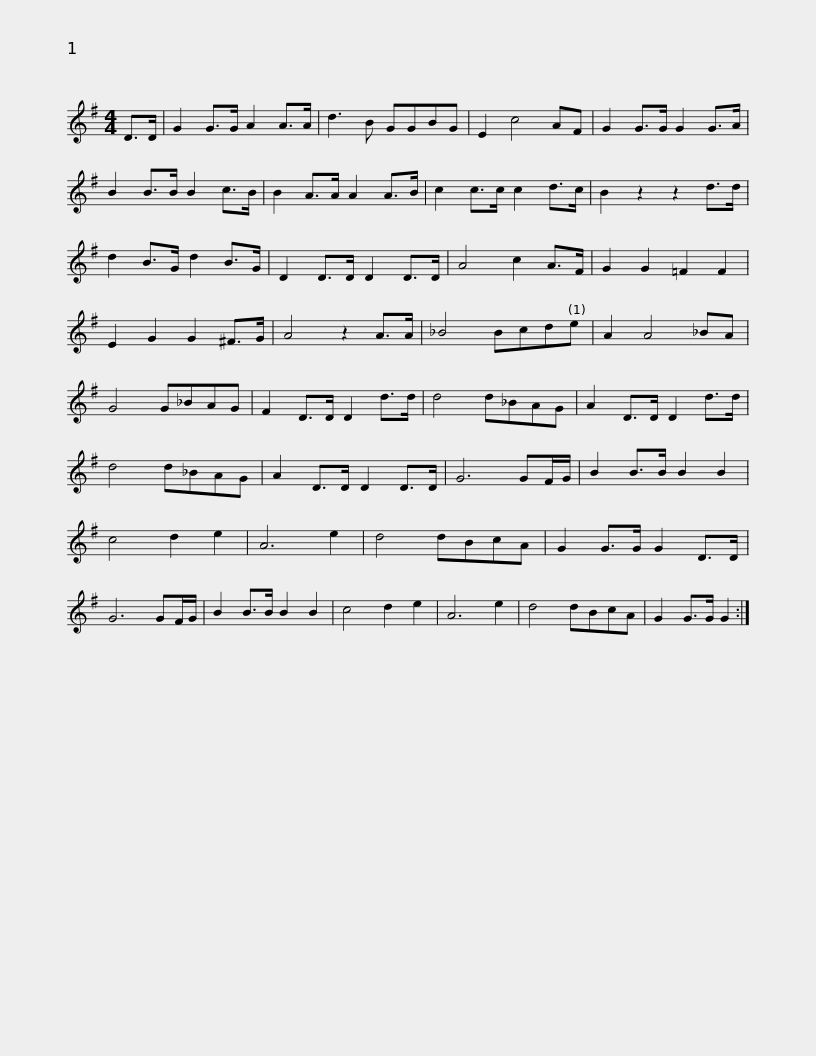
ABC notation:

X:1
L:1/8
M:4/4
I:linebreak $
K:G
V:1 treble
V:1
 D>D | G2 G>G A2 A>A | d3 B GGBG | E2 c4 AF | G2 G>G G2 G>A | %5
 B2 B>B B2 c>B | B2 A>A A2 A>B |$ c2 c>c c2 d>c | B2 z2 z2 d>d | d2 B>G d2 B>G | %10
 D2 D>D D2 D>D | A4 c2 A>F | G2 G2 =F2 F2 | E2 G2 G2 ^F>G |$ A4 z2 A>A | %15
 _B4 Bcde | A2 A4 _BA | G4 G_BAG | F2 D>D D2 d>d | d4 d_BAG | %20
 A2 D>D D2 d>d |$ d4 d_BAG | A2 D>D D2 D>D | G6 GF/G/ | B2 B>B B2 B2 | %25
 c4 d2 e2 | A6 e2 | d4 dBcA | G2 G>G G2 D>D |$ G6 GF/G/ | %30
 B2 B>B B2 B2 | c4 d2 e2 | A6 e2 | d4 dBcA | G2 G>G G2 :| %35
